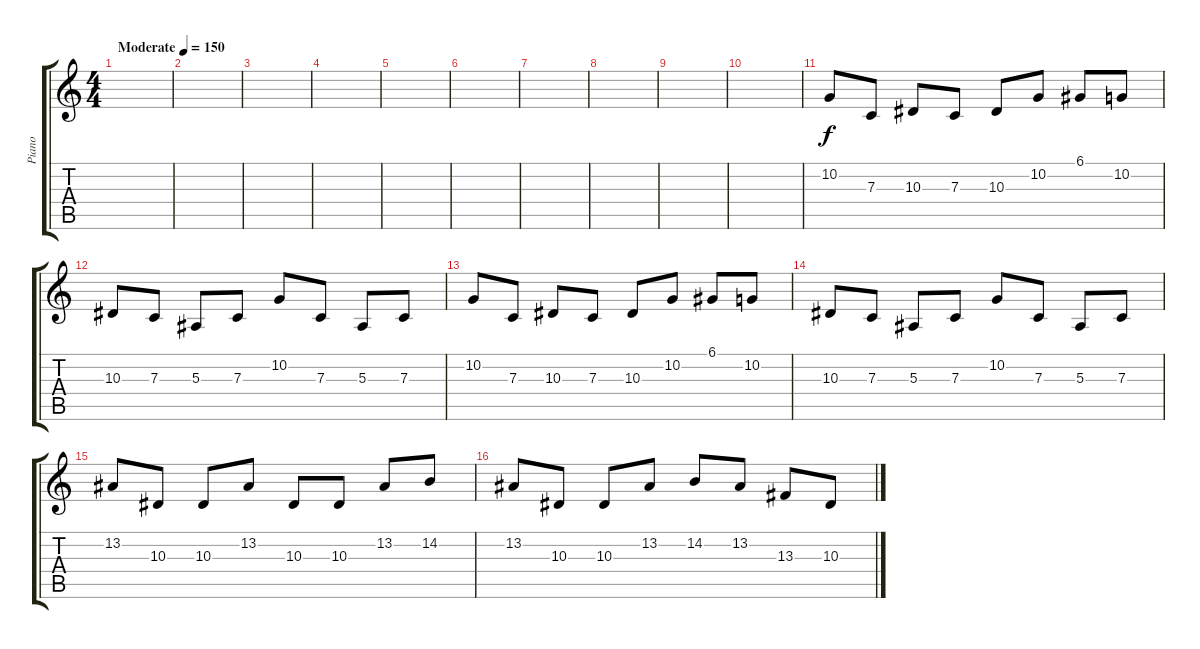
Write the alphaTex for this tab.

\track ("Piano" "Piano") {instrument acousticgrandpiano}
\staff {score tabs}
\tuning (D4 A3 F3 C3 G2 C2) {hide}
\ts (4 4)
\tempo (150 "Moderate")
\clef g2
\ks c
|
|
|
|
|
|
|
|
|
|
10.2.8 7.3.8 10.3.8 7.3.8 10.3.8 10.2.8 6.1.8 10.2.8 |
10.3.8 7.3.8 5.3.8 7.3.8 10.2.8 7.3.8 5.3.8 7.3.8 |
10.2.8 7.3.8 10.3.8 7.3.8 10.3.8 10.2.8 6.1.8 10.2.8 |
10.3.8 7.3.8 5.3.8 7.3.8 10.2.8 7.3.8 5.3.8 7.3.8 |
13.2.8 10.3.8 10.3.8 13.2.8 10.3.8 10.3.8 13.2.8 14.2.8 |
13.2.8 10.3.8 10.3.8 13.2.8 14.2.8 13.2.8 13.3.8 10.3.8
